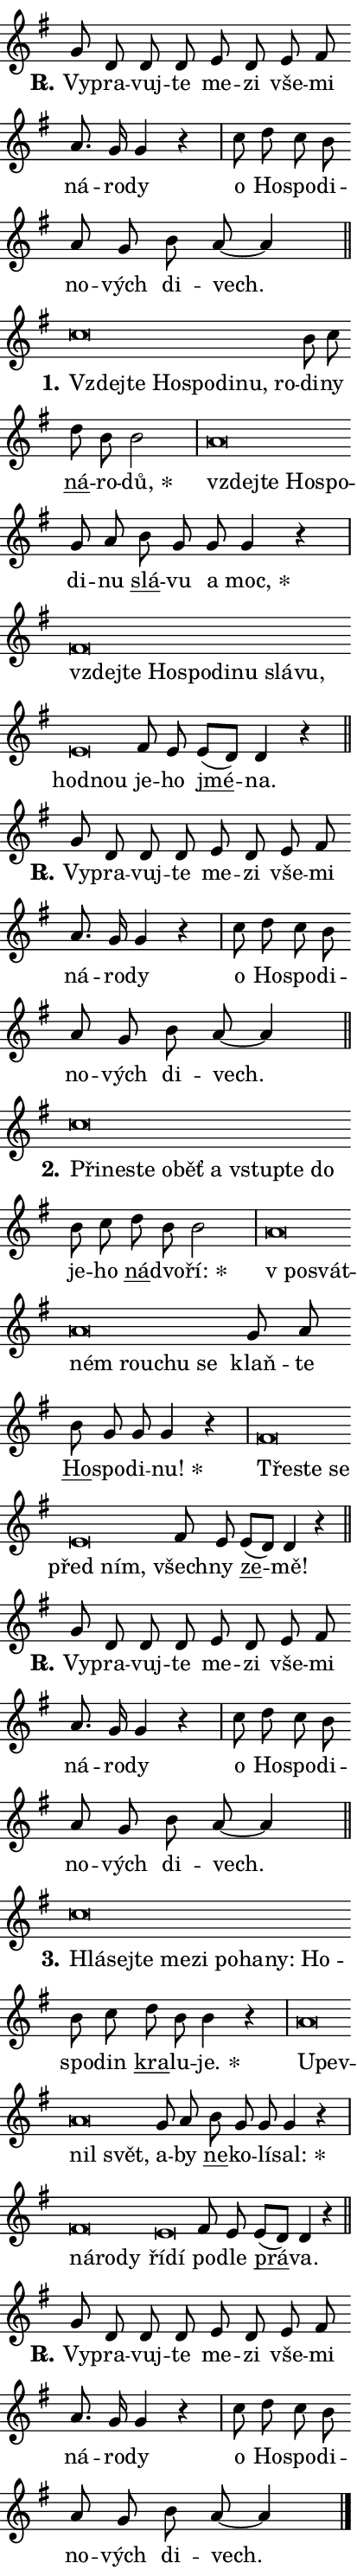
\version "2.24.0"
\header { tagline = "" }
\paper {
  indent = 0\cm
  top-margin = 0\cm
  right-margin = 0.13\cm % to fit lyric hyphens
  bottom-margin = 0\cm
  left-margin = 0\cm
  paper-width = 7\cm
  page-breaking = #ly:one-page-breaking
  system-system-spacing.basic-distance = #11
  score-system-spacing.basic-distance = #11
  ragged-last = ##f
}


%% Author: Thomas Morley
%% https://lists.gnu.org/archive/html/lilypond-user/2020-05/msg00002.html
#(define (line-position grob)
"Returns position of @var[grob} in current system:
   @code{'start}, if at first time-step
   @code{'end}, if at last time-step
   @code{'middle} otherwise
"
  (let* ((col (ly:item-get-column grob))
         (ln (ly:grob-object col 'left-neighbor))
         (rn (ly:grob-object col 'right-neighbor))
         (col-to-check-left (if (ly:grob? ln) ln col))
         (col-to-check-right (if (ly:grob? rn) rn col))
         (break-dir-left
           (and
             (ly:grob-property col-to-check-left 'non-musical #f)
             (ly:item-break-dir col-to-check-left)))
         (break-dir-right
           (and
             (ly:grob-property col-to-check-right 'non-musical #f)
             (ly:item-break-dir col-to-check-right))))
        (cond ((eqv? 1 break-dir-left) 'start)
              ((eqv? -1 break-dir-right) 'end)
              (else 'middle))))

#(define (tranparent-at-line-position vctor)
  (lambda (grob)
  "Relying on @code{line-position} select the relevant enry from @var{vctor}.
Used to determine transparency,"
    (case (line-position grob)
      ((end) (not (vector-ref vctor 0)))
      ((middle) (not (vector-ref vctor 1)))
      ((start) (not (vector-ref vctor 2))))))

noteHeadBreakVisibility =
#(define-music-function (break-visibility)(vector?)
"Makes @code{NoteHead}s transparent relying on @var{break-visibility}"
#{
  \override NoteHead.transparent =
    #(tranparent-at-line-position break-visibility)
#})

#(define delete-ledgers-for-transparent-note-heads
  (lambda (grob)
    "Reads whether a @code{NoteHead} is transparent.
If so this @code{NoteHead} is removed from @code{'note-heads} from
@var{grob}, which is supposed to be @code{LedgerLineSpanner}.
As a result ledgers are not printed for this @code{NoteHead}"
    (let* ((nhds-array (ly:grob-object grob 'note-heads))
           (nhds-list
             (if (ly:grob-array? nhds-array)
                 (ly:grob-array->list nhds-array)
                 '()))
           ;; Relies on the transparent-property being done before
           ;; Staff.LedgerLineSpanner.after-line-breaking is executed.
           ;; This is fragile ...
           (to-keep
             (remove
               (lambda (nhd)
                 (ly:grob-property nhd 'transparent #f))
               nhds-list)))
      ;; TODO find a better method to iterate over grob-arrays, similiar
      ;; to filter/remove etc for lists
      ;; For now rebuilt from scratch
      (set! (ly:grob-object grob 'note-heads)  '())
      (for-each
        (lambda (nhd)
          (ly:pointer-group-interface::add-grob grob 'note-heads nhd))
        to-keep))))

squashNotes = {
  \override NoteHead.X-extent = #'(-0.2 . 0.2)
  \override NoteHead.Y-extent = #'(-0.75 . 0)
  \override NoteHead.stencil =
    #(lambda (grob)
       (let ((pos (ly:grob-property grob 'staff-position)))
         (begin
           (if (< pos -7) (display "ERROR: Lower brevis then expected\n") (display "OK: Expected brevis position\n"))
           (if (<= pos -6) ly:text-interface::print ly:note-head::print))))
}
unSquashNotes = {
  \revert NoteHead.X-extent
  \revert NoteHead.Y-extent
  \revert NoteHead.stencil
}

hideNotes = \noteHeadBreakVisibility #begin-of-line-visible
unHideNotes = \noteHeadBreakVisibility #all-visible

% work-around for resetting accidentals
% https://lilypond.org/doc/v2.23/Documentation/notation/displaying-rhythms#unmetered-music
cadenzaMeasure = {
  \cadenzaOff
  \partial 1024 s1024
  \cadenzaOn
}

#(define-markup-command (accent layout props text) (markup?)
  "Underline accented syllable"
  (interpret-markup layout props
    #{\markup \override #'(offset . 4.3) \underline { #text }#}))

responsum = \markup \concat {
  "R" \hspace #-1.05 \path #0.1 #'((moveto 0 0.07) (lineto 0.9 0.8)) \hspace #0.05 "."
}

spaceSize = #0.6828661417322834 % exact space size for TeX Gyre Schola

\layout {
  \context {
    \Staff
    \remove "Time_signature_engraver"
    \override LedgerLineSpanner.after-line-breaking = #delete-ledgers-for-transparent-note-heads
  }
  \context {
    \Lyrics {
      \override LyricSpace.minimum-distance = \spaceSize
      \override LyricText.font-name = #"TeX Gyre Schola"
      \override LyricText.font-size = 1
      \override StanzaNumber.font-name = #"TeX Gyre Schola Bold"
      \override StanzaNumber.font-size = 1
    }
  }
  \context {
    \Score 
    \override NoteHead.text =
      #(lambda (grob) 
        (let ((pos (ly:grob-property grob 'staff-position)))
          #{\markup {
            \combine
              \halign #-0.55 \raise #(if (= pos -6) 0 0.5) \override #'(thickness . 2) \draw-line #'(3.2 . 0)
              \musicglyph "noteheads.sM1"
          }#}))
  }
}

% magnetic-lyrics.ily
%
%   written by
%     Jean Abou Samra <jean@abou-samra.fr>
%     Werner Lemberg <wl@gnu.org>
%
%   adapted by
%     Jiri Hon <jiri.hon@gmail.com>
%
% Version 2022-Apr-15

% https://www.mail-archive.com/lilypond-user@gnu.org/msg149350.html

#(define (Left_hyphen_pointer_engraver context)
   "Collect syllable-hyphen-syllable occurrences in lyrics and store
them in properties.  This engraver only looks to the left.  For
example, if the lyrics input is @code{foo -- bar}, it does the
following.

@itemize @bullet
@item
Set the @code{text} property of the @code{LyricHyphen} grob between
@q{foo} and @q{bar} to @code{foo}.

@item
Set the @code{left-hyphen} property of the @code{LyricText} grob with
text @q{foo} to the @code{LyricHyphen} grob between @q{foo} and
@q{bar}.
@end itemize

Use this auxiliary engraver in combination with the
@code{lyric-@/text::@/apply-@/magnetic-@/offset!} hook."
   (let ((hyphen #f)
         (text #f))
     (make-engraver
      (acknowledgers
       ((lyric-syllable-interface engraver grob source-engraver)
        (set! text grob)))
      (end-acknowledgers
       ((lyric-hyphen-interface engraver grob source-engraver)
        ;(when (not (grob::has-interface grob 'lyric-space-interface))
          (set! hyphen grob)));)
      ((stop-translation-timestep engraver)
       (when (and text hyphen)
         (ly:grob-set-object! text 'left-hyphen hyphen))
       (set! text #f)
       (set! hyphen #f)))))

#(define (lyric-text::apply-magnetic-offset! grob)
   "If the space between two syllables is less than the value in
property @code{LyricText@/.details@/.squash-threshold}, move the right
syllable to the left so that it gets concatenated with the left
syllable.

Use this function as a hook for
@code{LyricText@/.after-@/line-@/breaking} if the
@code{Left_@/hyphen_@/pointer_@/engraver} is active."
   (let ((hyphen (ly:grob-object grob 'left-hyphen #f)))
     (when hyphen
       (let ((left-text (ly:spanner-bound hyphen LEFT)))
         (when (grob::has-interface left-text 'lyric-syllable-interface)
           (let* ((common (ly:grob-common-refpoint grob left-text X))
                  (this-x-ext (ly:grob-extent grob common X))
                  (left-x-ext
                   (begin
                     ;; Trigger magnetism for left-text.
                     (ly:grob-property left-text 'after-line-breaking)
                     (ly:grob-extent left-text common X)))
                  ;; `delta` is the gap width between two syllables.
                  (delta (- (interval-start this-x-ext)
                            (interval-end left-x-ext)))
                  (details (ly:grob-property grob 'details))
                  (threshold (assoc-get 'squash-threshold details 0.2)))
             (when (< delta threshold)
               (let* (;; We have to manipulate the input text so that
                      ;; ligatures crossing syllable boundaries are not
                      ;; disabled.  For languages based on the Latin
                      ;; script this is essentially a beautification.
                      ;; However, for non-Western scripts it can be a
                      ;; necessity.
                      (lt (ly:grob-property left-text 'text))
                      (rt (ly:grob-property grob 'text))
                      (is-space (grob::has-interface hyphen 'lyric-space-interface))
                      (space (if is-space " " ""))
                      (extra-delta (if is-space spaceSize 0))
                      ;; Append new syllable.
                      (ltrt-space (if (and (string? lt) (string? rt))
                                (string-append lt space rt)
                                (make-concat-markup (list lt space rt))))
                      ;; Right-align `ltrt` to the right side.
                      (ltrt-space-markup (grob-interpret-markup
                               grob
                               (make-translate-markup
                                (cons (interval-length this-x-ext) 0)
                                (make-right-align-markup ltrt-space)))))
                 (begin
                   ;; Don't print `left-text`.
                   (ly:grob-set-property! left-text 'stencil #f)
                   ;; Set text and stencil (which holds all collected
                   ;; syllables so far) and shift it to the left.
                   (ly:grob-set-property! grob 'text ltrt-space)
                   (ly:grob-set-property! grob 'stencil ltrt-space-markup)
                   (ly:grob-translate-axis! grob (- (- delta extra-delta)) X))))))))))


#(define (lyric-hyphen::displace-bounds-first grob)
   ;; Make very sure this callback isn't triggered too early.
   (let ((left (ly:spanner-bound grob LEFT))
         (right (ly:spanner-bound grob RIGHT)))
     (ly:grob-property left 'after-line-breaking)
     (ly:grob-property right 'after-line-breaking)
     (ly:lyric-hyphen::print grob)))

squashThreshold = #0.4

\layout {
  \context {
    \Lyrics
    \consists #Left_hyphen_pointer_engraver
    \override LyricText.after-line-breaking =
      #lyric-text::apply-magnetic-offset!
    \override LyricHyphen.stencil = #lyric-hyphen::displace-bounds-first
    \override LyricText.details.squash-threshold = \squashThreshold
    \override LyricHyphen.minimum-distance = 0
    \override LyricHyphen.minimum-length = \squashThreshold
  }
}

squashText = \override LyricText.details.squash-threshold = 9999
unSquashText = \override LyricText.details.squash-threshold = \squashThreshold

leftText = \override LyricText.self-alignment-X = #LEFT
unLeftText = \revert LyricText.self-alignment-X

starOffset = #(lambda (grob) 
                (let ((x_offset (ly:self-alignment-interface::aligned-on-x-parent grob)))
                  (if (= x_offset 0) 0 (+ x_offset 1.2))))

star = #(define-music-function (syllable)(string?)
"Append star separator at the end of a syllable"
#{
  \once \override LyricText.X-offset = #starOffset
  \lyricmode { \markup {
    #syllable
    \override #'((font-name . "TeX Gyre Schola Bold")) \hspace #0.2 \lower #0.65 \larger "*"
  } }
#})

starAccent = #(define-music-function (syllable)(string?)
"Append star separator at the end of a syllable and make accent"
#{
  \once \override LyricText.X-offset = #starOffset
  \lyricmode { \markup {
    \accent #syllable
    \override #'((font-name . "TeX Gyre Schola Bold")) \hspace #0.2 \lower #0.65 \larger "*"
  } }
#})

breath = #(define-music-function (syllable)(string?)
"Append breathing indicator at the end of a syllable"
#{
  \lyricmode { \markup { #syllable "+" } }
#})

optionalBreath = #(define-music-function (syllable)(string?)
"Append optional breathing indicator at the end of a syllable"
#{
  \lyricmode { \markup { #syllable "(+)" } }
#})


\score {
    <<
        \new Voice = "melody" { \cadenzaOn \key g \major \relative { g'8 d d d e d e fis \bar "" a8. g16 g4 r \cadenzaMeasure \bar "|" c8 d c b \bar "" a g b a~ a4 \cadenzaMeasure \bar "||" \break } }
        \new Lyrics \lyricsto "melody" { \lyricmode { \set stanza = \responsum
Vy -- pra -- vuj -- te me -- zi vše -- mi ná -- ro -- dy o Ho -- spo -- di -- no -- vých di -- vech. } }
    >>
    \layout {}
}

\score {
    <<
        \new Voice = "melody" { \cadenzaOn \key g \major \relative { \squashNotes c''\breve*1/16 \hideNotes \breve*1/16 \bar "" \breve*1/16 \bar "" \breve*1/16 \bar "" \breve*1/16 \bar "" \breve*1/16 \breve*1/16 \bar "" \unHideNotes \unSquashNotes b8 c \bar "" d b b2 \cadenzaMeasure \bar "|" \squashNotes a\breve*1/16 \hideNotes \breve*1/16 \bar "" \breve*1/16 \breve*1/16 \bar "" \unHideNotes \unSquashNotes g8 a \bar "" b g g g4 r \cadenzaMeasure \bar "|" \squashNotes fis\breve*1/16 \hideNotes \breve*1/16 \bar "" \breve*1/16 \bar "" \breve*1/16 \bar "" \breve*1/16 \bar "" \breve*1/16 \bar "" \breve*1/16 \breve*1/16 \bar "" \unHideNotes \unSquashNotes \squashNotes e\breve*1/16 \hideNotes \breve*1/16 \bar "" \unHideNotes \unSquashNotes fis8 e \bar "" e[( d)] d4 r \cadenzaMeasure \bar "||" \break } }
        \new Lyrics \lyricsto "melody" { \lyricmode { \set stanza = "1."
\leftText Vzdej -- \squashText te Ho -- spo -- di -- nu, ro -- \unLeftText \unSquashText di -- ny \markup \accent ná -- ro -- \star dů, \leftText vzdej -- \squashText te Ho -- spo -- \unLeftText \unSquashText di -- nu \markup \accent slá -- vu a \star moc, \leftText vzdej -- \squashText te Ho -- spo -- di -- nu slá -- vu, \leftText \unLeftText \unSquashText hod -- \squashText nou \unLeftText \unSquashText je -- ho \markup \accent jmé -- na. } }
    >>
    \layout {}
}

\score {
    <<
        \new Voice = "melody" { \cadenzaOn \key g \major \relative { g'8 d d d e d e fis \bar "" a8. g16 g4 r \cadenzaMeasure \bar "|" c8 d c b \bar "" a g b a~ a4 \cadenzaMeasure \bar "||" \break } }
        \new Lyrics \lyricsto "melody" { \lyricmode { \set stanza = \responsum
Vy -- pra -- vuj -- te me -- zi vše -- mi ná -- ro -- dy o Ho -- spo -- di -- no -- vých di -- vech. } }
    >>
    \layout {}
}

\score {
    <<
        \new Voice = "melody" { \cadenzaOn \key g \major \relative { \squashNotes c''\breve*1/16 \hideNotes \breve*1/16 \bar "" \breve*1/16 \bar "" \breve*1/16 \bar "" \breve*1/16 \bar "" \breve*1/16 \bar "" \breve*1/16 \bar "" \breve*1/16 \breve*1/16 \bar "" \unHideNotes \unSquashNotes b8 c \bar "" d b b2 \cadenzaMeasure \bar "|" \squashNotes a\breve*1/16 \hideNotes \breve*1/16 \bar "" \breve*1/16 \bar "" \breve*1/16 \bar "" \breve*1/16 \breve*1/16 \bar "" \unHideNotes \unSquashNotes g8 a \bar "" b g g g4 r \cadenzaMeasure \bar "|" \squashNotes fis\breve*1/16 \hideNotes \breve*1/16 \breve*1/16 \bar "" \unHideNotes \unSquashNotes \squashNotes e\breve*1/16 \hideNotes \breve*1/16 \bar "" \unHideNotes \unSquashNotes fis8 e \bar "" e[( d)] d4 r \cadenzaMeasure \bar "||" \break } }
        \new Lyrics \lyricsto "melody" { \lyricmode { \set stanza = "2."
\leftText Při -- \squashText ne -- ste o -- běť a vstup -- te do \unLeftText \unSquashText je -- ho \markup \accent ná -- dvo -- \star ří: \leftText "v po" -- \squashText svát -- ném rou -- chu se \unLeftText \unSquashText klaň -- te \markup \accent Ho -- spo -- di -- \star nu! \leftText Tře -- \squashText ste se \leftText \unLeftText \unSquashText před \squashText ním, \unLeftText \unSquashText všech -- ny \markup \accent ze -- mě! } }
    >>
    \layout {}
}

\score {
    <<
        \new Voice = "melody" { \cadenzaOn \key g \major \relative { g'8 d d d e d e fis \bar "" a8. g16 g4 r \cadenzaMeasure \bar "|" c8 d c b \bar "" a g b a~ a4 \cadenzaMeasure \bar "||" \break } }
        \new Lyrics \lyricsto "melody" { \lyricmode { \set stanza = \responsum
Vy -- pra -- vuj -- te me -- zi vše -- mi ná -- ro -- dy o Ho -- spo -- di -- no -- vých di -- vech. } }
    >>
    \layout {}
}

\score {
    <<
        \new Voice = "melody" { \cadenzaOn \key g \major \relative { \squashNotes c''\breve*1/16 \hideNotes \breve*1/16 \bar "" \breve*1/16 \bar "" \breve*1/16 \bar "" \breve*1/16 \bar "" \breve*1/16 \bar "" \breve*1/16 \bar "" \breve*1/16 \breve*1/16 \bar "" \unHideNotes \unSquashNotes b8 c \bar "" d b b4 r \cadenzaMeasure \bar "|" \squashNotes a\breve*1/16 \hideNotes \breve*1/16 \bar "" \breve*1/16 \breve*1/16 \bar "" \unHideNotes \unSquashNotes g8 a \bar "" b g g g4 r \cadenzaMeasure \bar "|" \squashNotes fis\breve*1/16 \hideNotes \breve*1/16 \breve*1/16 \bar "" \unHideNotes \unSquashNotes \squashNotes e\breve*1/16 \hideNotes \breve*1/16 \bar "" \unHideNotes \unSquashNotes fis8 e \bar "" e[( d)] d4 r \cadenzaMeasure \bar "||" \break } }
        \new Lyrics \lyricsto "melody" { \lyricmode { \set stanza = "3."
\leftText Hlá -- \squashText sej -- te me -- zi po -- ha -- ny: Ho -- \unLeftText \unSquashText spo -- din \markup \accent kra -- lu -- \star je. \leftText U -- \squashText pev -- nil svět, \unLeftText \unSquashText a -- by \markup \accent ne -- ko -- lí -- \star sal: \leftText ná -- \squashText ro -- dy \leftText \unLeftText \unSquashText ří -- \squashText dí \unLeftText \unSquashText po -- dle \markup \accent prá -- va. } }
    >>
    \layout {}
}

\score {
    <<
        \new Voice = "melody" { \cadenzaOn \key g \major \relative { g'8 d d d e d e fis \bar "" a8. g16 g4 r \cadenzaMeasure \bar "|" c8 d c b \bar "" a g b a~ a4 \cadenzaMeasure \bar "||" \break } \bar "|." }
        \new Lyrics \lyricsto "melody" { \lyricmode { \set stanza = \responsum
Vy -- pra -- vuj -- te me -- zi vše -- mi ná -- ro -- dy o Ho -- spo -- di -- no -- vých di -- vech. } }
    >>
    \layout {}
}
